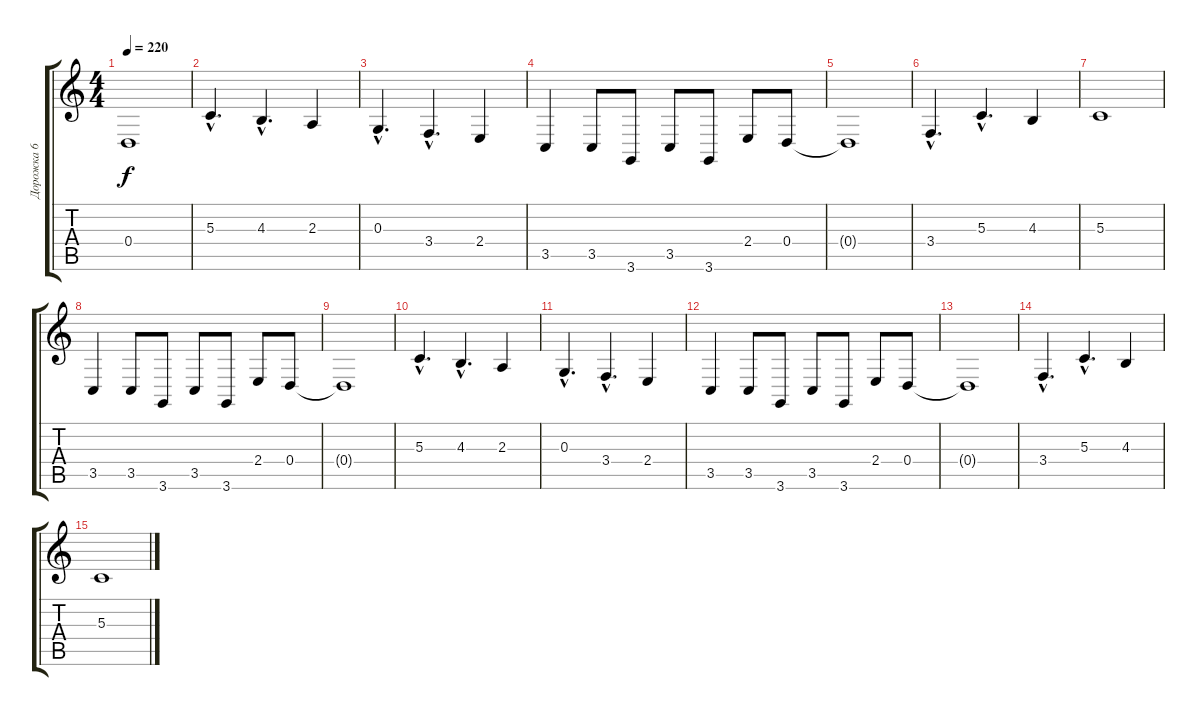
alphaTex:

\track ("Дорожка 6" "Дорожка 6") {instrument trumpet}
\staff {score tabs}
\tuning (E4 B3 G3 D3 A2 E2) {hide}
\ts (4 4)
\tempo 220
\clef g2
\ks c
0.4{t}.1{dy f} |
5.3{hac}.4{d} 4.3{hac}.4{d} 2.3.4 |
0.3{hac}.4{d} 3.4{hac}.4{d} 2.4.4 |
3.5.4 3.5.8 3.6.8 3.5.8 3.6.8 2.4.8 0.4.8 |
0.4{t}.1 |
3.4{hac}.4{d} 5.3{hac}.4{d} 4.3.4 |
5.3.1 |
3.5.4 3.5.8 3.6.8 3.5.8 3.6.8 2.4.8 0.4.8 |
0.4{t}.1 |
5.3{hac}.4{d} 4.3{hac}.4{d} 2.3.4 |
0.3{hac}.4{d} 3.4{hac}.4{d} 2.4.4 |
3.5.4 3.5.8 3.6.8 3.5.8 3.6.8 2.4.8 0.4.8 |
0.4{t}.1 |
3.4{hac}.4{d} 5.3{hac}.4{d} 4.3.4 |
5.3.1
